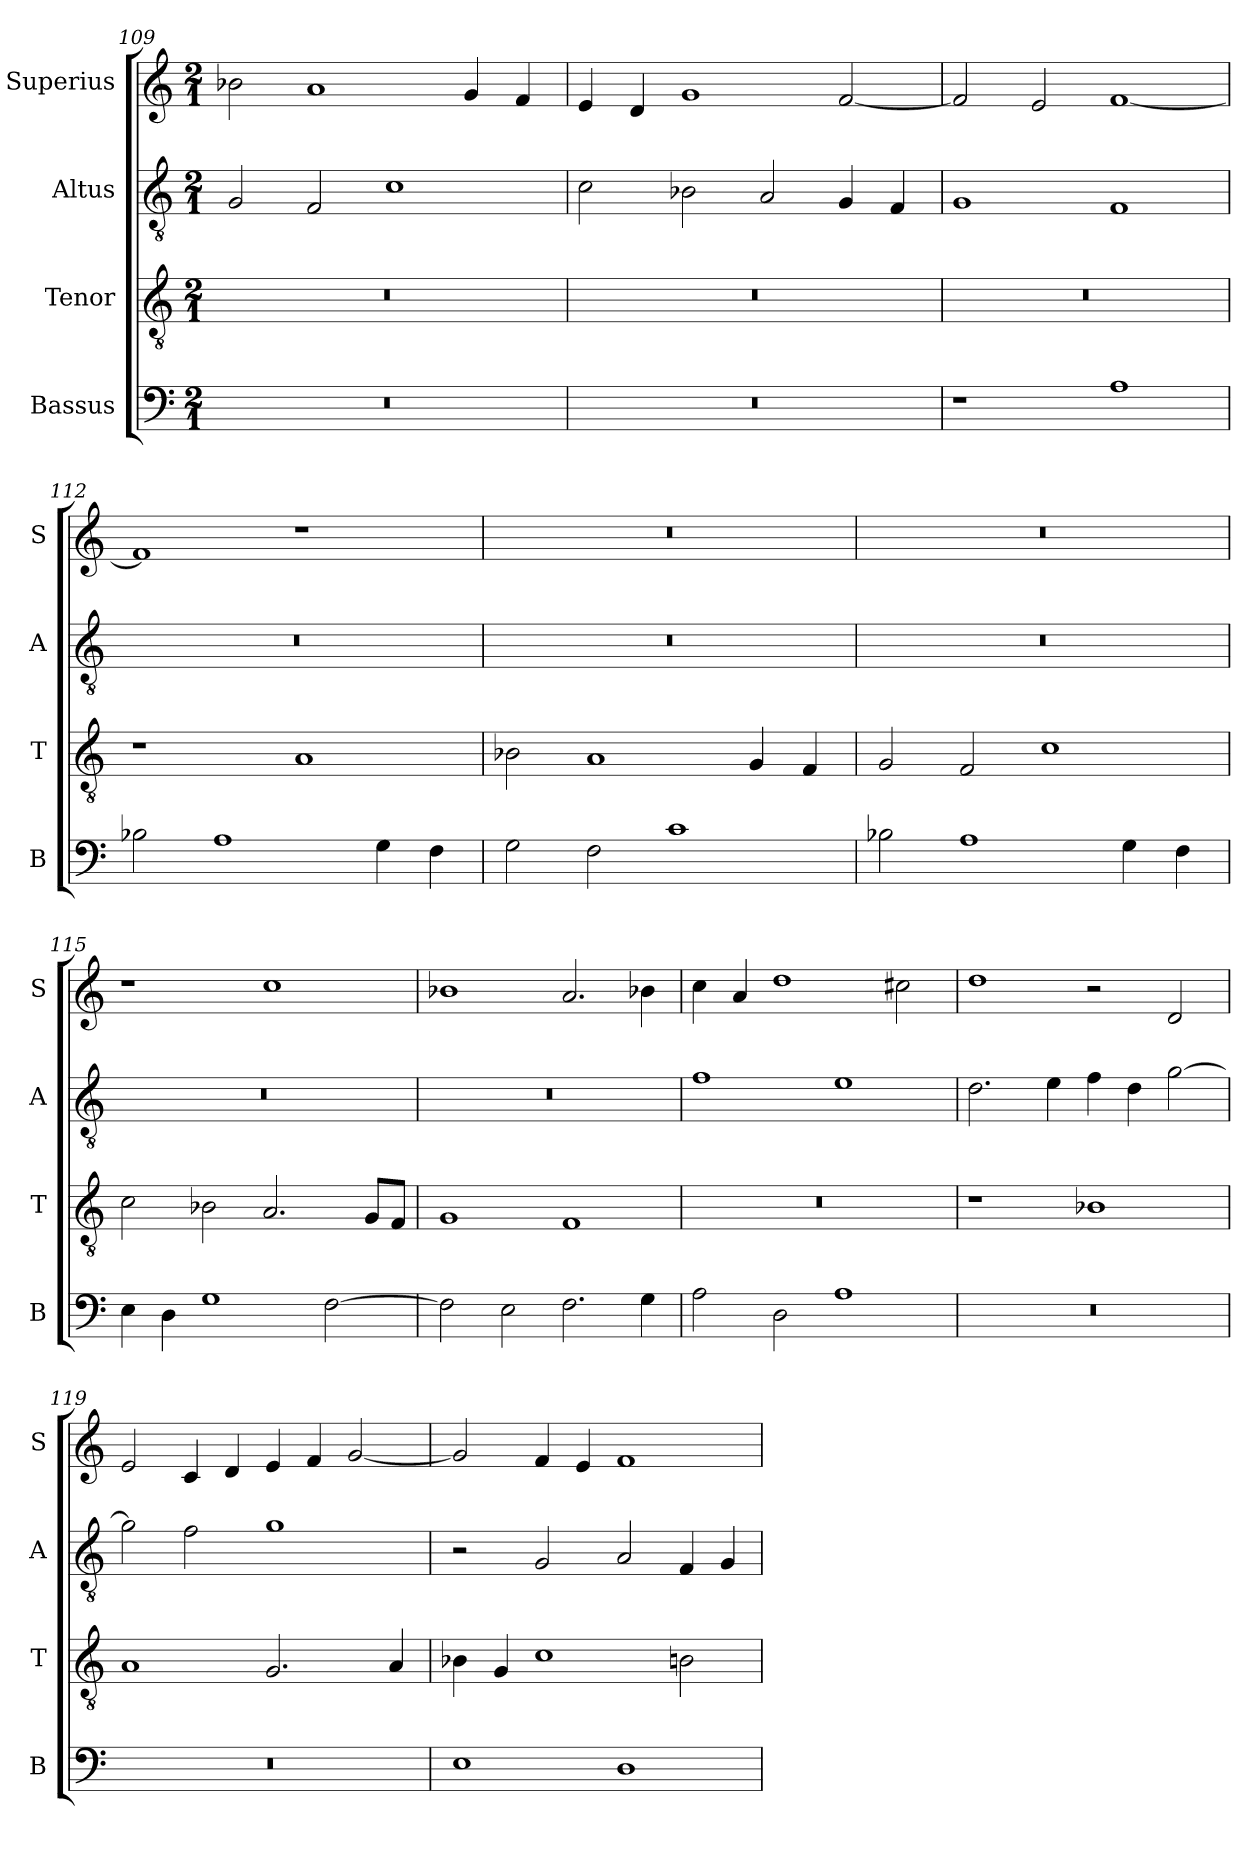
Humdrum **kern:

**kern	**kern	**kern	**kern
*part4	*part3	*part2	*part1
*staff4	*staff3	*staff2	*staff1
*I"Bassus	*I"Tenor	*I"Altus	*I"Superius
*I'B	*I'T	*I'A	*I'S
*clefF4	*clefGv2	*clefGv2	*clefG2
*k[]	*k[]	*k[]	*k[]
*M2/1	*M2/1	*M2/1	*M2/1
=109	=109	=109	=109
0r	0r	2G/	2b-X\
.	.	2F/	1a
.	.	1c	.
.	.	.	4g/
.	.	.	4f/
=110	=110	=110	=110
0r	0r	2c\	4e/
.	.	.	4d/
.	.	2B-X\	1g
.	.	2A/	.
.	.	4G/	[2f/
.	.	4F/	.
=111	=111	=111	=111
1r	0r	1G	2f/]
.	.	.	2e/
1A	.	1F	[1f
=112	=112	=112	=112
2B-X\	1r	0r	1f]
1A	.	.	.
.	1A	.	1r
4G\	.	.	.
4F\	.	.	.
=113	=113	=113	=113
2G\	2B-X\	0r	0r
2F\	1A	.	.
1c	.	.	.
.	4G/	.	.
.	4F/	.	.
=114	=114	=114	=114
2B-X\	2G/	0r	0r
1A	2F/	.	.
.	1c	.	.
4G\	.	.	.
4F\	.	.	.
=115	=115	=115	=115
4E\	2c\	0r	1r
4D\	.	.	.
1G	2B-X\	.	.
.	2.A/	.	1cc
[2F\	.	.	.
.	8G/L	.	.
.	8F/J	.	.
=116	=116	=116	=116
2F\]	1G	0r	1b-X
2E\	.	.	.
2.F\	1F	.	2.a/
4G\	.	.	4b-X\
=117	=117	=117	=117
2A\	0r	1f	4cc\
.	.	.	4a/
2D\	.	.	1dd
1A	.	1e	.
.	.	.	2cc#X\
=118	=118	=118	=118
0r	1r	2.d\	1dd
.	.	4e\	.
.	1B-X	4f\	2r
.	.	4d\	.
.	.	[2g\	2d/
=119	=119	=119	=119
0r	1A	2g\]	2e/
.	.	2f\	4c/
.	.	.	4d/
.	2.G/	1g	4e/
.	.	.	4f/
.	.	.	[2g/
.	4A/	.	.
=120	=120	=120	=120
1E	4B-X\	2r	2g/]
.	4G/	.	.
.	1c	2G/	4f/
.	.	.	4e/
1D	.	2A/	1f
.	2Bn\	4F/	.
.	.	4G/	.
=	=	=	=
*-	*-	*-	*-
